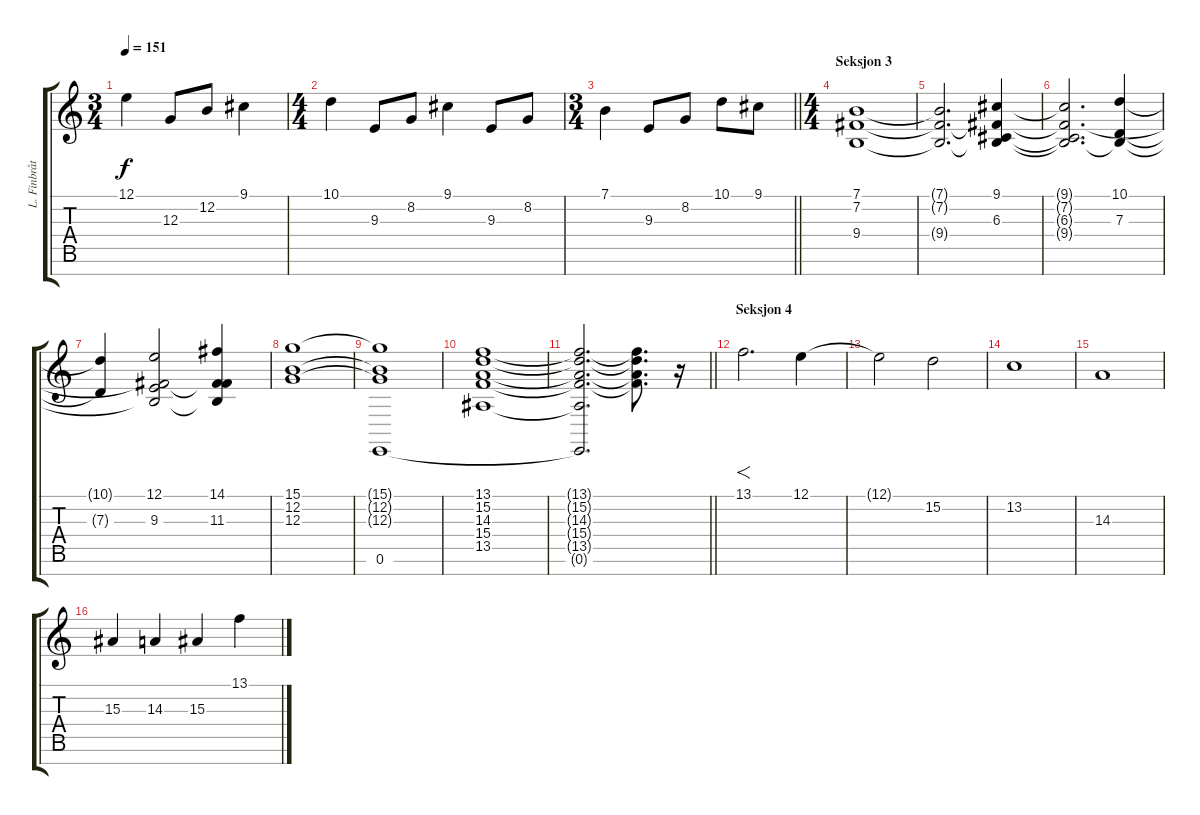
\track ("L. Finbråten" "L. Finbråt") {instrument stringensemble1}
\staff {score tabs}
\tuning (E4 B3 G3 D3 A2 E2 B1) {hide}
\ts (3 4)
\tempo 151
\clef g2
\ks c
12.1.4{dy f} 12.3.8 12.2.8 9.1.4 |
\ts (4 4)
10.1.4 9.3.8 8.2.8 9.1.4 9.3.8 8.2.8 |
\ts (3 4)
\barLineRight lightlight
7.1.4 9.3.8 8.2.8 10.1.8 9.1.8 |
\ts (4 4)
\section ("" "Seksjon 3")
(7.1 7.2 9.4).1{instrument stringensemble1} |
(7.1{t} 7.2{t} 9.4{t}).2{d} (9.1 7.2{t} 6.3 9.4{t}).4 |
(9.1{t} 7.2{t} 6.3{t} 9.4{t}).2{d} (10.1 7.3 9.4{t}).4 |
(10.1{t} 7.3{t}).4 (12.1 7.2{t} 9.3 9.4{t}).2 (14.1 7.2{t} 11.3 9.4{t}).4 |
(15.1 12.2 12.3).1 |
(15.1{t} 12.2{t} 12.3{t} 0.6).1 |
(13.1 15.2 14.3 15.4 13.5).1{volume 6} |
\barLineRight lightlight
(13.1{t} 15.2{t} 14.3{t} 15.4{t} 13.5{t} 0.6{t}).2{d} (13.1{t} 15.2{t} 14.3{t} 15.4{t}).8{d} r.16{instrument pad2warm} |
\section ("" "Seksjon 4")
13.1.2{f d volume 16 instrument pad2warm} 12.1.4 |
12.1{t}.2 15.2.2 |
13.2.1 |
14.3.1 |
15.3.4 14.3.4 15.3.4 13.1.4
